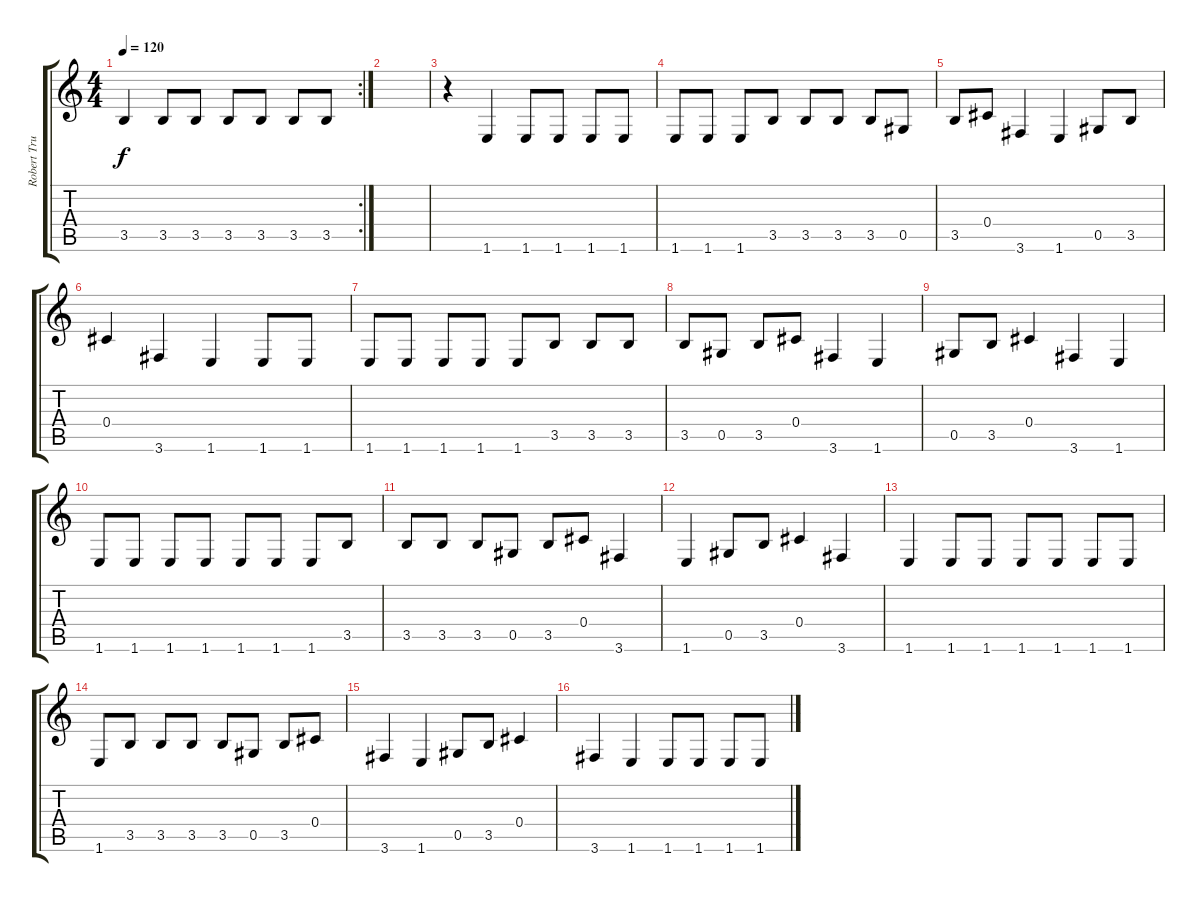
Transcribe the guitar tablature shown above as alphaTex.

\track ("Robert Trujillo" "Robert Tru") {instrument electricbassfinger}
\staff {score tabs}
\tuning (Eb4 Bb3 Gb3 Db3 Ab2 Eb2) {hide}
\rc 2
\ts (4 4)
\tempo 120
\clef g2
\ks c
3.5.4{dy f} 3.5.8 3.5.8 3.5.8 3.5.8 3.5.8 3.5.8 |
|
r.4 1.6.4 1.6.8 1.6.8 1.6.8 1.6.8 |
1.6.8 1.6.8 1.6.8 3.5.8 3.5.8 3.5.8 3.5.8 0.5.8 |
3.5.8 0.4.8 3.6.4 1.6.4 0.5.8 3.5.8 |
0.4.4 3.6.4 1.6.4 1.6.8 1.6.8 |
1.6.8 1.6.8 1.6.8 1.6.8 1.6.8 3.5.8 3.5.8 3.5.8 |
3.5.8 0.5.8 3.5.8 0.4.8 3.6.4 1.6.4 |
0.5.8 3.5.8 0.4.4 3.6.4 1.6.4 |
1.6.8 1.6.8 1.6.8 1.6.8 1.6.8 1.6.8 1.6.8 3.5.8 |
3.5.8 3.5.8 3.5.8 0.5.8 3.5.8 0.4.8 3.6.4 |
1.6.4 0.5.8 3.5.8 0.4.4 3.6.4 |
1.6.4 1.6.8 1.6.8 1.6.8 1.6.8 1.6.8 1.6.8 |
1.6.8 3.5.8 3.5.8 3.5.8 3.5.8 0.5.8 3.5.8 0.4.8 |
3.6.4 1.6.4 0.5.8 3.5.8 0.4.4 |
3.6.4 1.6.4 1.6.8 1.6.8 1.6.8 1.6.8
